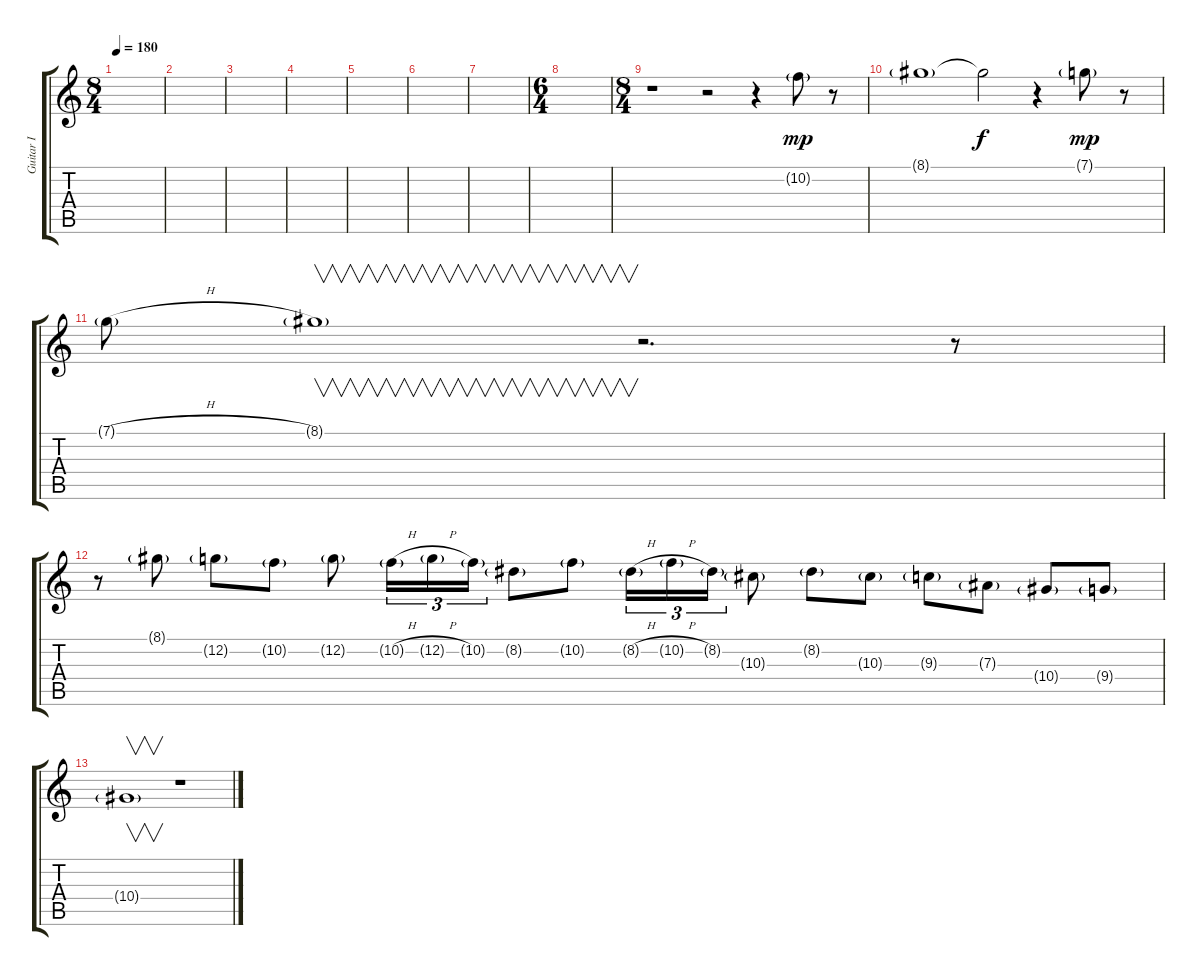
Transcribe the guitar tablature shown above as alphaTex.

\track ("Guitar I" "Guitar I") {instrument acousticguitarnylon}
\staff {score tabs}
\tuning (C4 G3 Eb3 Bb2 F2 C2) {hide}
\ts (8 4)
\tempo 180
\clef g2
\ks c
|
|
|
|
|
|
|
\ts (6 4)
|
\ts (8 4)
r.1{volume 7 balance 16} r.2 r.4 10.2{g}.8{dy mp} r.8 |
8.1{g}.1 8.1{t}.2{dy f} r.4 7.1{g}.8{dy mp} r.8 |
7.1{h g}.8 8.1{g}.1{v} r.2{d} r.8 |
r.8{volume 10} 8.1{g}.8 12.2{g}.8 10.2{g}.8 12.2{g}.8 10.2{h g}.16{tu (3 2)} 12.2{h g}.16{tu (3 2)} 10.2{g}.16{tu (3 2)} 8.2{g}.8 10.2{g}.8 8.2{h g}.16{tu (3 2)} 10.2{h g}.16{tu (3 2)} 8.2{g}.16{tu (3 2)} 10.3{g}.8 8.2{g}.8 10.3{g}.8 9.3{g}.8 7.3{g}.8 10.4{g}.8 9.4{g}.8 |
10.4{g}.1{v} r.1
